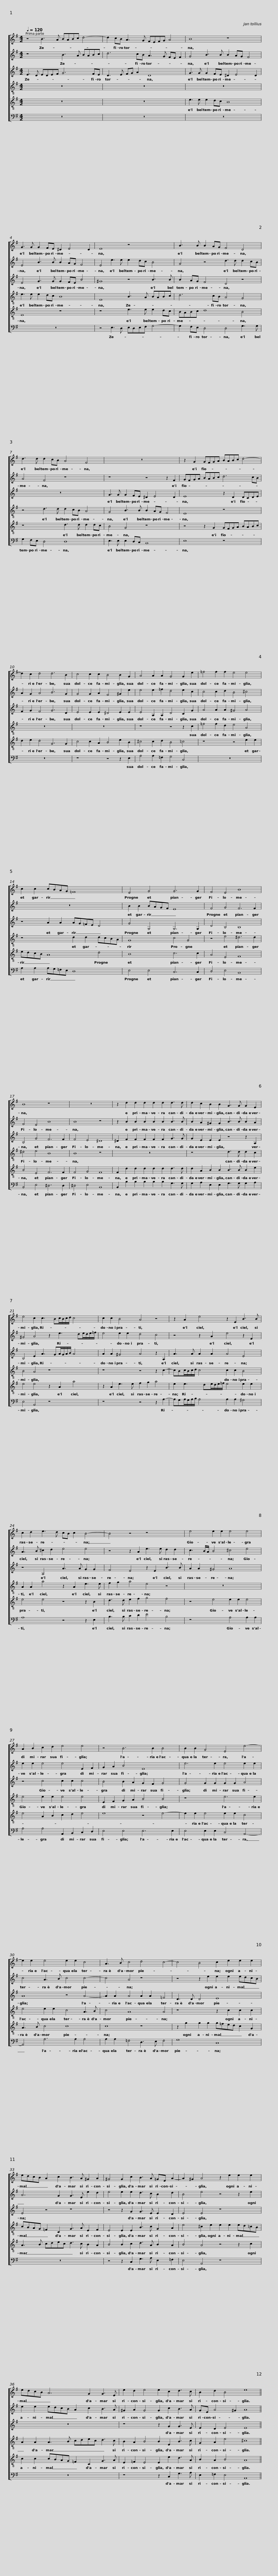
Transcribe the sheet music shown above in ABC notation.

X:1
%%score [ 1 2 3 4 5 6 ]
L:1/8
Q:1/4=120
M:4/2
I:linebreak $
K:G
V:1 treble
V:2 treble
V:3 treble
V:4 treble-8
V:5 treble-8
V:6 bass
V:1
 z4 B3 A BABc d4- | d2 cB A3 G FEFG A4 |$ B8 z8 | G3 G G2 FE ^D2 E4 D2 |$ E8 z8 | %5
 B3 B B2 AG F4 D4 |$ d3 d d2 cB A4 F4 | z16 |$ z2 G2 GFGA BABc d4- | d2 c2 d4 d6 B2 | %10
 c4 c2 c2 B4 B2 G2 |$ A4 A2 A2 G4 G2 e2 | =f4 f2 f2 e4 e4 | c2 c2 cBAG =F8 |$ E4 G4 G6 G2 | %15
 F4 E4 B8 | B8 z8 |$ z16 | z2 d2 d2 d2 d2 d2 d3 d | d2 c2 B2 B2 G3 G G2 E2 |$ %20
 e4 c2 c3 Bc/B/c/d/ c4 | c2 c2 B4 A4 z4 |$ z2 A2 e4 z2 E2 B3 B | c2 d2 e3 d cB c2 B4- |$ B4 z4 z8 | %25
 e4 e2 e2 e4 e4 | A2 B2 c2 d2 e4 e4 |$ z4 B6 B2 B4 | B2 B2 G4 E4 e4- |$ e2 e2 e4 e2 e2 c4 | %30
 A3 B c4 d4 c4- |$ c4 B4 c2 e2 e2 e2 | edcB A2 c2 B3 A ^G2 A2 |$ ^G4 G2 c2 B3 A =GE A2- | A2 ^G2 A4 z2 e2 e2 e2 |$ %35
 edcB A6 G2 G3 E | e2 d2 e4 e2 c2 d3 c | B2 d2 B4 e8 || %38
V:2
 z8 B3 A BABc | d6 cB A3 G FE F2 |$ G4 B3 B B2 AG F4 | E4 B3 B B2 AG F4 |$ E4 e3 e e2 dc B4 | %5
 G4 z4 d3 d d2 cB |$ A4 F4 z8 | z8 z4 z2 F2 |$ GFGA BABc d6 cB | A2 G2 A4 B6 G2 | %10
 G4 G2 A2 F4 ^G2 e2 |$ e4 e2 =f2 d4 e2 c2 | c4 c2 d2 B4 ^c4 | z16 |$ B2 B2 BAGF E8 | %15
 F4 G4 F6 F2 | F4 E4 B8 |$ B8 z8 | z2 B2 B2 B2 B2 B2 B3 B | B2 A2 ^G2 G2 B3 B B2 A2 |$ %20
 ^G4 A4 z2 e3 de/d/e/=f/ | e4 e2 e2 d4 c4 |$ z4 z2 A2 e4 z2 E2 | A3 B ^c2 d2 e4 e4 |$ z4 z2 A2 e3 e d2 d2 | %25
 c3 B/A/ B4 ^c4 e4 | e2 e2 e4 e4 E2 F2 |$ G2 A2 B4 E8 | e6 e2 e4 e2 e2 |$ c4 A3 B c4 c4- | %30
 c4 A4 z8 |$ z4 z2 e2 e2 e2 edcB | A6 G2 G3 E e2 d2 |$ e4 e2 e2 d3 c B2 d2 | B4 e4 z4 z2 e2 |$ %35
 e2 e2 edcB A2 c2 B3 A | ^G2 A2 G4 G2 c2 B3 A | GE A4 ^G2 A8 || %38
V:3
 E3 D EDEF G6 FE | D3 E FG A2 D8 |$ G3 G G2 FE ^D2 E4 D2 | E4 G3 G G2 FE B4 |$ ^G8 z4 B3 B | %5
 B2 AG F4 D4 z4 |$ z16 | G3 G G2 FE ^D2 E4 D2 |$ E8 z2 D2 DCDE | F2 G2 F4 G6 D2 | %10
 E4 E2 E2 ^D4 E2 E2 |$ E4 A,2 A,2 D4 C2 G2 | A4 A2 A2 ^G4 A4 | z4 A2 A2 AG=FE D4 |$ G4 G,4 G,6 G,2 | %15
 D4 B,4 B,8 | B,4 G4 F6 F2 |$ F4 E4 ^D8 | ^D2 F2 F2 F2 F2 F2 G3 G | G2 E2 E2 E2 z4 z2 A,2 |$ %20
 B,4 E2 A3 GA/G/A/B/ A4 | A2 A2 ^G4 A4 z2 A,2 |$ A3 A A2 A2 A4 E4 | z4 A,4 A3 A G2 G2 |$ F4 E4 z2 E2 B3 B | %25
 A2 A2 ^G4 A8 | z4 c4 c2 c2 c4 |$ B4 B2 A2 G2 F2 G4 | G4 G2 G2 G2 G2 A4 |$ A8 z4 A4- | %30
 A2 A2 A4 A2 A2 =F4 |$ D3 D D4 E8 | E4 z4 z8 |$ z4 z2 G2 G3 E E2 D2 | E4 E4 z8 |$ %35
 z16 | z8 z2 G2 G3 E | E2 D2 E4 E8 || %38
V:4
 z16 | z16 |$ z16 | e3 e e2 dc B8 |$ E8 B3 A BABc | %5
 d6 cB A4 G4 |$ z4 d3 d d2 cB A4 | G4 B3 B B2 AG F4 |$ E8 z8 | z16 | %10
 z16 |$ z8 z4 z2 c2 | =f4 f2 d2 e4 A4 | z8 d2 d2 dcBA |$ G8 c4 G4 | %15
 z4 e4 ^d6 d2 | ^d4 e4 B8 |$ B8 z8 | z16 | z8 d3 d d2 c2 |$ %20
 B4 A4 z8 | z8 z4 z2 c2- |$ cBc/B/c/d/ c4 c2 c2 B4 | A2 A2 a4 z2 A2 e3 e |$ f2 g2 a4 e4 z4 | %25
 z16 | e4 e2 e2 e4 e4 |$ E2 F2 G2 A2 B4 B4 | z8 e6 e2 |$ e4 e2 e2 c4 A3 B | %30
 c4 A8 A4 |$ z8 z2 c2 c2 c2 | cBAG =F2 C2 G3 A E2 F2 |$ E4 E2 E2 B3 c G2 A2 | e4 ^c2 e2 e2 e2 ed=cB |$ %35
 A2 A2 A3 B cdec d3 c | B2 A2 B4 B2 E2 B3 c | G2 A2 e4 ^c8 || %38
V:5
 z16 | z16 |$ e3 e e2 dc B8 | E8 z8 |$ z8 e3 e e2 dc | %5
 BABc d8 B4 |$ z8 d3 d d2 dc | B4 G4 z8 |$ z4 z2 G2 GFGA BABc | d2 e2 d4 G6 G2 | %10
 c4 c2 A2 B4 e2 B2 |$ ^c4 c2 d2 B4 =c4 | z8 z4 e2 e2 | edcB A8 d4 |$ B8 c6 c2 | %15
 A4 E4 F8 | B4 E4 F6 F2 |$ F4 G4 F8 | F2 d2 d2 d2 d2 d2 d3 d | d2 A2 B2 B2 B3 B B2 e2 |$ %20
 e4 e4 z2 A2 a4 | z2 A2 e3 e f2 g2 a4 |$ e2 e3 de/d/e/=f/ e4 e2 e2 | e4 e4 z4 z2 B2 |$ d3 d e2 f2 g4 f4 | %25
 z4 e4 e2 e2 e4 | e4 A2 B2 c2 d2 e4 |$ e8 z4 e4- | e2 e2 e4 e2 e2 c4 |$ A3 B c4 c8 | %30
 c8 z8 |$ z2 g2 g2 g2 g=fed c2 G2 | A3 B cdec d3 c B2 A2 |$ B4 B2 c2 d3 A B2 A2 | B4 A4 z4 z2 c2 |$ %35
 c2 c2 cBAG =F2 C2 G3 A | E2 =F2 E4 E2 e2 d3 A | B2 A2 B4 A8 || %38
V:6
 z16 | z16 |$ z16 | z16 |$ z4 E,3 D, E,D,E,F, G,4- | %5
 G,2 F,E, D,4 D,4 G,3 G, |$ G,2 F,E, D,4 D,8 | E,3 E, E,2 D,C, B,,8 |$ E,8 z8 | z16 | %10
 z8 z4 z2 E,2 |$ A,4 A,2 =F,2 G,4 C,4 | z16 | A,2 A,2 A,G,=F,E, D,8 |$ E,4 E,4 C,6 C,2 | %15
 D,4 E,4 B,,8 | B,,4 E,4 ^D,6 D,2 |$ ^D,4 E,4 B,,8 | B,,2 B,2 B,2 B,2 B,2 B,2 G,3 G, | G,2 A,2 E,2 E,2 G,3 G, G,2 A,2 |$ %20
 E,4 A,,4 z8 | z8 z4 z2 A,2- |$ A,G,A,/G,/A,/B,/ A,4 A,2 A,2 ^G,4 | A,8 z4 z2 E,2 |$ B,3 B, C2 D2 E4 B,4 | %25
 z8 A,4 A,2 A,2 | A,4 A,4 A,,2 B,,2 C,2 D,2 |$ E,4 E,4 E,6 E,2 | E,4 E,2 E,2 C,4 A,,4- |$ A,,4 A,6 A,2 A,4 | %30
 A,2 A,2 =F,4 D,3 E, F,4 |$ G,8 C,8 | z16 |$ z4 z2 C,2 G,3 A, E,2 =F,2 | E,4 A,,4 z8 |$ %35
 z16 | z8 z2 C,2 G,3 A, | E,2 =F,2 E,4 A,,8 || %38
